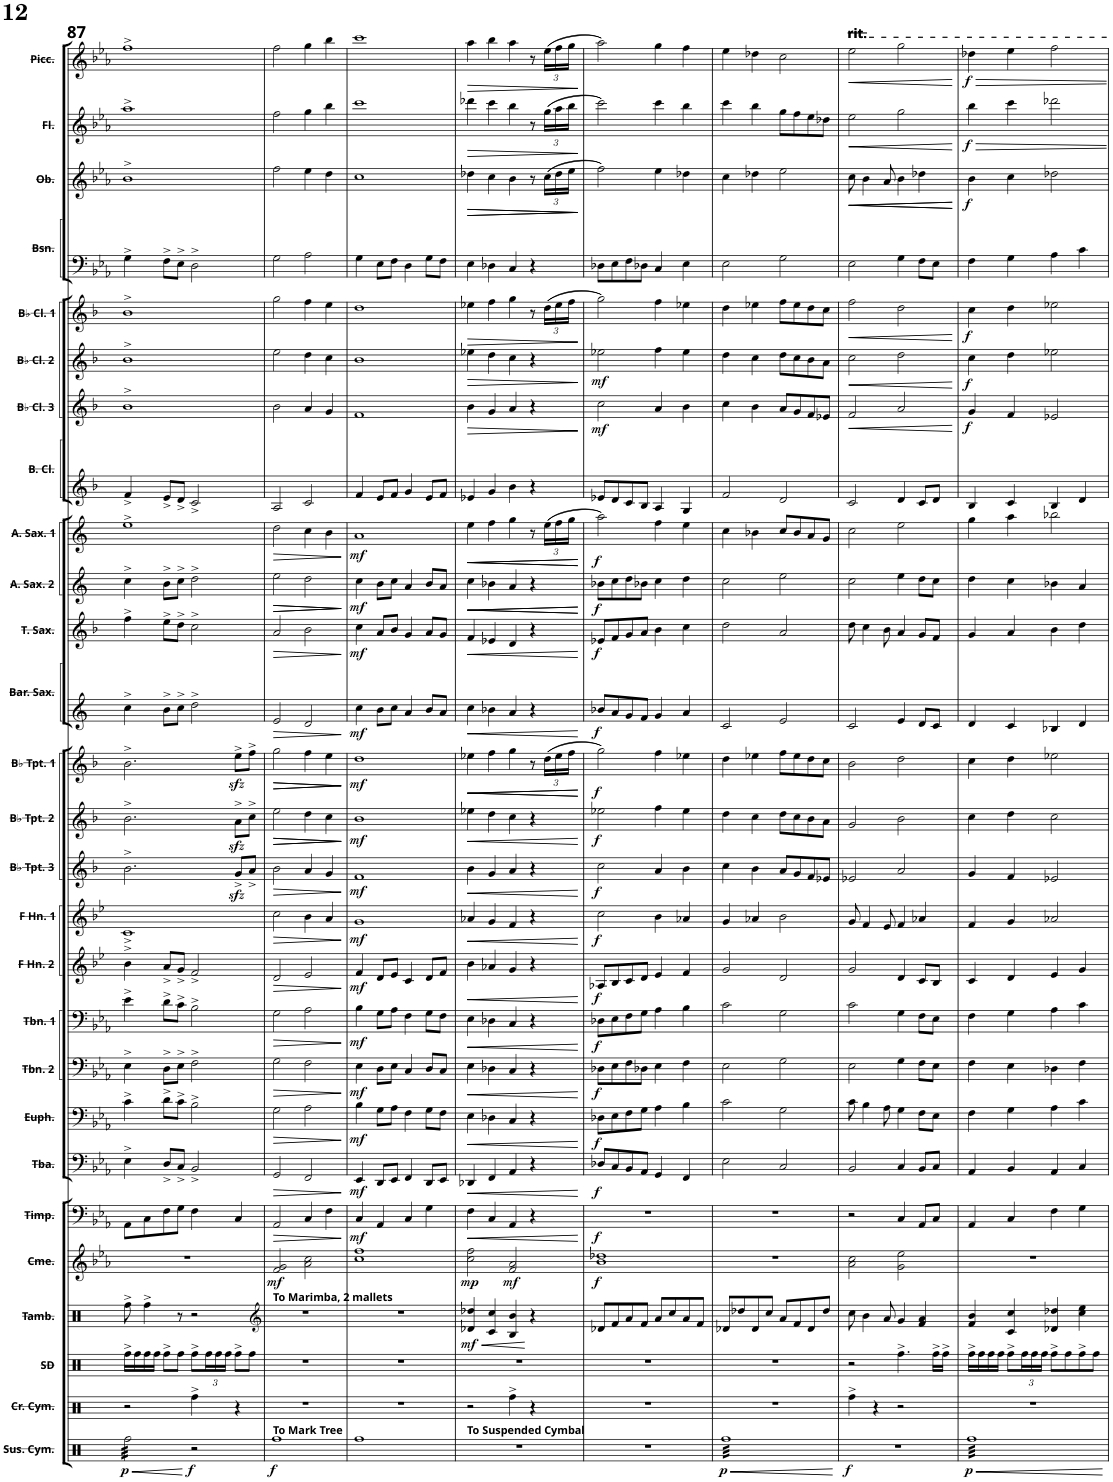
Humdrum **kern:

**kern	**dynam	**kern	**kern	**kern	**dynam	**kern	**dynam	**kern	**dynam	**kern	**dynam	**kern	**dynam	**kern	**dynam	**kern	**dynam	**kern	**dynam	**kern	**dynam	**kern	**dynam	**kern	**dynam	**kern	**dynam	**kern	**kern	**dynam	**kern	**dynam	**kern	**dynam	**kern	**dynam	**kern	**kern	**kern	**dynam	**kern	**dynam	**kern	**dynam	**kern	**kern	**kern	**dynam	**kern	**dynam	**kern	**dynam
*part27	*part27	*part26	*part25	*part24	*part24	*part23	*part23	*part22	*part22	*part21	*part21	*part20	*part20	*part19	*part19	*part18	*part18	*part17	*part17	*part16	*part16	*part15	*part15	*part14	*part14	*part13	*part13	*part12	*part12	*part12	*part11	*part11	*part10	*part10	*part9	*part9	*part8	*part8	*part7	*part7	*part6	*part6	*part5	*part5	*part4	*part4	*part3	*part3	*part2	*part2	*part1	*part1
*staff30	*staff30	*staff29	*staff28	*staff27	*staff27	*staff26	*staff26	*staff25	*staff25	*staff24	*staff24	*staff23	*staff23	*staff22	*staff22	*staff21	*staff21	*staff20	*staff20	*staff19	*staff19	*staff18	*staff18	*staff17	*staff17	*staff16	*staff16	*staff15	*staff14	*staff14/15	*staff13	*staff13	*staff12	*staff12	*staff11	*staff11	*staff10	*staff9	*staff8	*staff8	*staff7	*staff7	*staff6	*staff6	*staff5	*staff4	*staff3	*staff3	*staff2	*staff2	*staff1	*staff1
*I"Percussion 2	*	*I"Percussion 1	*I"Snare Drum	*I"Marimba	*	*I"Glockenspiel	*	*I"Timpani	*	*I"Tuba	*	*I"Euphonium	*	*I"Trombone 2	*	*I"Trombone 1	*	*I"F Horn 2	*	*I"F Horn 1	*	*I"Bb Trumpet 3	*	*I"Bb Trumpet 2	*	*I"Bb Trumpet 1	*	*I"Baritone Saxophone	*	*	*I"Tenor Saxophone	*	*I"Alto Saxophone 2	*	*I"Alto Saxophone 1	*	*I"Bass Clarinet	*	*I"Bb Clarinet 3	*	*I"Bb Clarinet 2	*	*I"Bb Clarinet 1	*	*I"Bassoon	*	*I"Oboe	*	*I"Flute	*	*I"Piccolo	*
*I'Perc. 2	*	*I'Perc. 1	*I'SD	*I'Mrm.	*	*I'Glk.	*	*I'Timp.	*	*I'Tba.	*	*I'Euph.	*	*I'Tbn. 2	*	*I'Tbn. 1	*	*I'F Hn. 2	*	*I'F Hn. 1	*	*I'Bb Tpt. 3	*	*I'Bb Tpt. 2	*	*I'Bb Tpt. 1	*	*I'Bar. Sax.	*	*	*I'T. Sax.	*	*I'A. Sax. 2	*	*I'A. Sax. 1	*	*I'B. Cl.	*	*I'Bb Cl. 3	*	*I'Bb Cl. 2	*	*I'Bb Cl. 1	*	*I'Bsn.	*	*I'Ob.	*	*I'Fl.	*	*I'Picc.	*
!!LO:PB:g=z
*clefX	*	*clefX	*clefX	*clefX	*	*clefG2	*	*clefF4	*	*clefF4	*	*clefF4	*	*clefF4	*	*clefF4	*	*clefG2	*	*clefG2	*	*clefG2	*	*clefG2	*	*clefG2	*	*clefG2	*clefG2	*	*clefG2	*	*clefG2	*	*clefG2	*	*clefG2	*clefG2	*clefG2	*	*clefG2	*	*clefG2	*	*clefF4	*clefF4	*clefG2	*	*clefG2	*	*clefG2	*
*	*	*	*	*	*	*Trd-14c-24	*	*	*	*	*	*	*	*	*	*	*	*Trd4c7	*	*Trd4c7	*	*Trd1c2	*	*Trd1c2	*	*Trd1c2	*	*Trd12c21	*Trd12c21	*	*Trd8c14	*	*Trd5c9	*	*Trd5c9	*	*Trd8c14	*Trd8c14	*Trd1c2	*	*Trd1c2	*	*Trd1c2	*	*	*	*	*	*	*	*Trd-7c-12	*
*k[]	*	*k[]	*k[b-e-a-d-g-]	*k[b-e-a-]	*	*k[b-e-a-]	*	*k[b-e-a-]	*	*k[b-e-a-]	*	*k[b-e-a-]	*	*k[b-e-a-]	*	*k[b-e-a-]	*	*k[b-e-]	*	*k[b-e-]	*	*k[b-]	*	*k[b-]	*	*k[b-]	*	*k[]	*k[]	*	*k[b-]	*	*k[]	*	*k[]	*	*k[b-]	*k[b-]	*k[b-]	*	*k[b-]	*	*k[b-]	*	*k[b-e-a-]	*k[b-e-a-]	*k[b-e-a-]	*	*k[b-e-a-]	*	*k[b-e-a-]	*
*M4/4	*	*M4/4	*M4/4	*M4/4	*	*M4/4	*	*M4/4	*	*M4/4	*	*M4/4	*	*M4/4	*	*M4/4	*	*M4/4	*	*M4/4	*	*M4/4	*	*M4/4	*	*M4/4	*	*M4/4	*M4/4	*	*M4/4	*	*M4/4	*	*M4/4	*	*M4/4	*M4/4	*M4/4	*	*M4/4	*	*M4/4	*	*M4/4	*M4/4	*M4/4	*	*M4/4	*	*M4/4	*
=87	=87	=87	=87	=87	=87	=87	=87	=87	=87	=87	=87	=87	=87	=87	=87	=87	=87	=87	=87	=87	=87	=87	=87	=87	=87	=87	=87	=87	=87	=87	=87	=87	=87	=87	=87	=87	=87	=87	=87	=87	=87	=87	=87	=87	=87	=87	=87	=87	=87	=87	=87	=87
!	!LO:HP:b	!	!	!	!	!	!	!	!	!	!	!	!	!	!	!	!	!	!	!	!	!	!	!	!	!	!	!	!	!	!	!	!	!	!	!	!	!	!	!	!	!	!	!	!	!	!	!	!	!	!	!
!	!LO:DY:n=1:b	!	!	!	!	!	!	!	!	!	!	!	!	!	!	!	!	!	!	!	!	!	!	!	!	!	!	!	!	!	!	!	!	!	!	!	!	!	!	!	!	!	!	!	!	!	!	!	!	!	!	!
*tremolo	*	*	*	*	*	*	*	*	*	*	*	*	*	*	*	*	*	*	*	*	*	*	*	*	*	*	*	*	*	*	*	*	*	*	*	*	*	*	*	*	*	*	*	*	*	*	*	*	*	*	*	*
32Rff\LLL	< p	2r	16Rff^\LL	8gg^\	.	1r	.	8AA-\L	.	4E-^\	.	4c^\	.	4E-^\	.	4e-^\	.	4b-^\	.	1c^	.	2.b-^\	.	2.b-^\	.	2.b-^\	.	4cc^\	1r	.	4ff^\	.	4cc^\	.	1ee^	.	4f^/	1r	1b-^	.	1b-^	.	1b-^	.	4G^\	1r	1b-^	.	1aa-^	.	1ff^	.
32Rff\	.	.	.	.	.	.	.	.	.	.	.	.	.	.	.	.	.	.	.	.	.	.	.	.	.	.	.	.	.	.	.	.	.	.	.	.	.	.	.	.	.	.	.	.	.	.	.	.	.	.	.	.
32Rff\	.	.	16Rff\	.	.	.	.	.	.	.	.	.	.	.	.	.	.	.	.	.	.	.	.	.	.	.	.	.	.	.	.	.	.	.	.	.	.	.	.	.	.	.	.	.	.	.	.	.	.	.	.	.
32Rff\	.	.	.	.	.	.	.	.	.	.	.	.	.	.	.	.	.	.	.	.	.	.	.	.	.	.	.	.	.	.	.	.	.	.	.	.	.	.	.	.	.	.	.	.	.	.	.	.	.	.	.	.
32Rff\	.	.	16Rff\	4gg^\	.	.	.	8C\	.	.	.	.	.	.	.	.	.	.	.	.	.	.	.	.	.	.	.	.	.	.	.	.	.	.	.	.	.	.	.	.	.	.	.	.	.	.	.	.	.	.	.	.
32Rff\	.	.	.	.	.	.	.	.	.	.	.	.	.	.	.	.	.	.	.	.	.	.	.	.	.	.	.	.	.	.	.	.	.	.	.	.	.	.	.	.	.	.	.	.	.	.	.	.	.	.	.	.
32Rff\	.	.	16Rff\JJ	.	.	.	.	.	.	.	.	.	.	.	.	.	.	.	.	.	.	.	.	.	.	.	.	.	.	.	.	.	.	.	.	.	.	.	.	.	.	.	.	.	.	.	.	.	.	.	.	.
32Rff\	.	.	.	.	.	.	.	.	.	.	.	.	.	.	.	.	.	.	.	.	.	.	.	.	.	.	.	.	.	.	.	.	.	.	.	.	.	.	.	.	.	.	.	.	.	.	.	.	.	.	.	.
32Rff\	.	.	8Rff^\L	.	.	.	.	8F\	.	8D^/L	.	8d^\L	.	8D^\L	.	8d^\L	.	8a^/L	.	.	.	.	.	.	.	.	.	8b^\L	.	.	8ee^\L	.	8b^\L	.	.	.	8e^/L	.	.	.	.	.	.	.	8F^\L	.	.	.	.	.	.	.
32Rff\	.	.	.	.	.	.	.	.	.	.	.	.	.	.	.	.	.	.	.	.	.	.	.	.	.	.	.	.	.	.	.	.	.	.	.	.	.	.	.	.	.	.	.	.	.	.	.	.	.	.	.	.
32Rff\	.	.	.	.	.	.	.	.	.	.	.	.	.	.	.	.	.	.	.	.	.	.	.	.	.	.	.	.	.	.	.	.	.	.	.	.	.	.	.	.	.	.	.	.	.	.	.	.	.	.	.	.
32Rff\	.	.	.	.	.	.	.	.	.	.	.	.	.	.	.	.	.	.	.	.	.	.	.	.	.	.	.	.	.	.	.	.	.	.	.	.	.	.	.	.	.	.	.	.	.	.	.	.	.	.	.	.
32Rff\	.	.	8Rff\J	8r	.	.	.	8G\J	.	8C^/J	.	8c^\J	.	8E-^\J	.	8c^\J	.	8g^/J	.	.	.	.	.	.	.	.	.	8cc^\J	.	.	8dd^\J	.	8cc^\J	.	.	.	8d^/J	.	.	.	.	.	.	.	8E-^\J	.	.	.	.	.	.	.
32Rff\	.	.	.	.	.	.	.	.	.	.	.	.	.	.	.	.	.	.	.	.	.	.	.	.	.	.	.	.	.	.	.	.	.	.	.	.	.	.	.	.	.	.	.	.	.	.	.	.	.	.	.	.
32Rff\	.	.	.	.	.	.	.	.	.	.	.	.	.	.	.	.	.	.	.	.	.	.	.	.	.	.	.	.	.	.	.	.	.	.	.	.	.	.	.	.	.	.	.	.	.	.	.	.	.	.	.	.
32Rff\JJJ	.	.	.	.	.	.	.	.	.	.	.	.	.	.	.	.	.	.	.	.	.	.	.	.	.	.	.	.	.	.	.	.	.	.	.	.	.	.	.	.	.	.	.	.	.	.	.	.	.	.	.	.
*Xtremolo	*	*	*	*	*	*	*	*	*	*	*	*	*	*	*	*	*	*	*	*	*	*	*	*	*	*	*	*	*	*	*	*	*	*	*	*	*	*	*	*	*	*	*	*	*	*	*	*	*	*	*	*
!	!LO:DY:n=2:b	!	!	!	!	!	!	!	!	!	!	!	!	!	!	!	!	!	!	!	!	!	!	!	!	!	!	!	!	!	!	!	!	!	!	!	!	!	!	!	!	!	!	!	!	!	!	!	!	!	!	!
2r	[ f	4Rff^\	8Rff^\L	2r	.	.	.	4F\	.	2BB-^/	.	2B-^\	.	2F^\	.	2B-^\	.	2f^/	.	.	.	.	.	.	.	.	.	2dd^\	.	.	2cc^\	.	2dd^\	.	.	.	2c^/	.	.	.	.	.	.	.	2D^\	.	.	.	.	.	.	.
*	*	*	*Xbrackettup	*	*	*	*	*	*	*	*	*	*	*	*	*	*	*	*	*	*	*	*	*	*	*	*	*	*	*	*	*	*	*	*	*	*	*	*	*	*	*	*	*	*	*	*	*	*	*	*	*
.	.	.	24Rff\L	.	.	.	.	.	.	.	.	.	.	.	.	.	.	.	.	.	.	.	.	.	.	.	.	.	.	.	.	.	.	.	.	.	.	.	.	.	.	.	.	.	.	.	.	.	.	.	.	.
.	.	.	24Rff\	.	.	.	.	.	.	.	.	.	.	.	.	.	.	.	.	.	.	.	.	.	.	.	.	.	.	.	.	.	.	.	.	.	.	.	.	.	.	.	.	.	.	.	.	.	.	.	.	.
.	.	.	24Rff\JJ	.	.	.	.	.	.	.	.	.	.	.	.	.	.	.	.	.	.	.	.	.	.	.	.	.	.	.	.	.	.	.	.	.	.	.	.	.	.	.	.	.	.	.	.	.	.	.	.	.
.	.	4r	8Rff^\L	.	.	.	.	4C/	.	.	.	.	.	.	.	.	.	.	.	.	.	8gzz<^/L	.	8azz<^\L	.	8eezz<^\L	.	.	.	.	.	.	.	.	.	.	.	.	.	.	.	.	.	.	.	.	.	.	.	.	.	.
.	.	.	8Rff\J	.	.	.	.	.	.	.	.	.	.	.	.	.	.	.	.	.	.	8a^/J	.	8cc^\J	.	8ff^\J	.	.	.	.	.	.	.	.	.	.	.	.	.	.	.	.	.	.	.	.	.	.	.	.	.	.
=88	=88	=88	=88	=88	=88	=88	=88	=88	=88	=88	=88	=88	=88	=88	=88	=88	=88	=88	=88	=88	=88	=88	=88	=88	=88	=88	=88	=88	=88	=88	=88	=88	=88	=88	=88	=88	=88	=88	=88	=88	=88	=88	=88	=88	=88	=88	=88	=88	=88	=88	=88	=88
*	*	*	*	*clefG2	*	*	*	*	*	*	*	*	*	*	*	*	*	*	*	*	*	*	*	*	*	*	*	*	*	*	*	*	*	*	*	*	*	*	*	*	*	*	*	*	*	*	*	*	*	*	*	*
!	!	!	!	!LO:TX:a:B:t=To Marimba, 2 mallets	!	!	!	!	!	!	!	!	!	!	!	!	!	!	!	!	!	!	!	!	!	!	!	!	!	!	!	!	!	!	!	!	!	!	!	!	!	!	!	!	!	!	!	!	!	!	!	!
!LO:TX:a:B:t=To Mark Tree	!	!	!	!	!	!	!	!	!	!	!	!	!	!	!	!	!	!	!	!	!	!	!	!	!	!	!	!	!	!	!	!	!	!	!	!	!	!	!	!	!	!	!	!	!	!	!	!	!	!	!	!
!	!LO:DY:b	!	!	!	!	!	!LO:DY:b	!	!LO:HP:b	!	!LO:HP:b	!	!LO:HP:b	!	!LO:HP:b	!	!LO:HP:b	!	!LO:HP:b	!	!LO:HP:b	!	!LO:HP:b	!	!LO:HP:b	!	!LO:HP:b	!	!	!	!	!LO:HP:b	!	!LO:HP:b	!	!LO:HP:b	!	!	!	!	!	!	!	!	!	!	!	!	!	!	!	!
1Rff	f	1r	1r	1r	.	2f/ 2g/	mf	2AA-/	>	2GG/	>	2G\	>	2G\	>	2G\	>	2d/	>	2cc\	>	2b-\	>	2ee\	>	2gg\	>	2e/	1r	.	2a/	>	2ee\	>	2dd\	>	2A/	1r	2b-\	.	2ee\	.	2gg\	.	2G\	1r	2ff\	.	2ff\	.	2ff\	.
!	!	!	!	!	!	!	!	!	!	!	!	!	!	!	!	!	!	!	!	!	!	!	!	!	!LO:HP:b	!	!LO:HP:b	!	!	!	!	!	!	!LO:HP:b	!	!	!	!	!	!	!	!	!	!	!	!	!	!	!	!	!	!
.	.	.	.	.	.	2a-\ 2cc\	.	4C/	.	2FF/	.	2A-\	.	2F\	.	2A-\	.	2e-/	.	4b-\	.	4a/	.	4dd\	>	4ff\	>	2d/	.	.	2b-\	.	2dd\	>	4cc\	.	2c/	.	4a/	.	4dd\	.	4ff\	.	2A-\	.	4ee-\	.	4gg\	.	4gg\	.
.	.	.	.	.	.	.	.	4F\	.	.	.	.	.	.	.	.	.	.	.	4a/	.	4g/	.	4cc\	.	4ee\	.	.	.	.	.	.	.	.	4b\	.	.	.	4g/	.	4cc\	.	4ee\	.	.	.	4dd\	.	4bb-\	.	4bb-\	.
.	.	.	.	.	.	.	.	.	]	.	]	.	]	.	]	.	]	.	]	.	]	.	]	.	] ]	.	] ]	.	.	.	.	]	.	] ]	.	]	.	.	.	.	.	.	.	.	.	.	.	.	.	.	.	.
=89	=89	=89	=89	=89	=89	=89	=89	=89	=89	=89	=89	=89	=89	=89	=89	=89	=89	=89	=89	=89	=89	=89	=89	=89	=89	=89	=89	=89	=89	=89	=89	=89	=89	=89	=89	=89	=89	=89	=89	=89	=89	=89	=89	=89	=89	=89	=89	=89	=89	=89	=89	=89
!	!	!	!	!	!	!	!	!	!LO:DY:b	!	!LO:DY:b	!	!LO:DY:b	!	!LO:DY:b	!	!LO:DY:b	!	!LO:DY:b	!	!LO:DY:b	!	!LO:DY:b	!	!LO:DY:b	!	!LO:DY:b	!	!	!LO:DY:b=2	!	!LO:DY:b	!	!LO:DY:b	!	!LO:DY:b	!	!	!	!	!	!	!	!	!	!	!	!	!	!	!	!
1Rff	.	1r	1r	1r	.	1cc 1ff	.	4C/	mf	4EE-/	mf	4B-\	mf	4E-\	mf	4B-\	mf	4f/	mf	1g	mf	1f	mf	1b-	mf	1dd	mf	4cc\	1r	mf	4cc\	mf	4cc\	mf	1a	mf	4f/	1r	1f	.	1b-	.	1dd	.	4G\	1r	1cc	.	1ccc	.	1ccc	.
.	.	.	.	.	.	.	.	4AA-/	.	8DD/L	.	8G\L	.	8D\L	.	8G\L	.	8d/L	.	.	.	.	.	.	.	.	.	8b\L	.	.	8a/L	.	8b\L	.	.	.	8e/L	.	.	.	.	.	.	.	8E-\L	.	.	.	.	.	.	.
.	.	.	.	.	.	.	.	.	.	8EE-/J	.	8A-\J	.	8E-\J	.	8A-\J	.	8e-/J	.	.	.	.	.	.	.	.	.	8cc\J	.	.	8b-/J	.	8cc\J	.	.	.	8f/J	.	.	.	.	.	.	.	8F\J	.	.	.	.	.	.	.
.	.	.	.	.	.	.	.	4C/	.	4FF/	.	4F\	.	4C/	.	4F\	.	4c/	.	.	.	.	.	.	.	.	.	4a/	.	.	4g/	.	4a/	.	.	.	4g/	.	.	.	.	.	.	.	4D\	.	.	.	.	.	.	.
.	.	.	.	.	.	.	.	4G\	.	8DD/L	.	8G\L	.	8D/L	.	8G\L	.	8d/L	.	.	.	.	.	.	.	.	.	8b/L	.	.	8a/L	.	8b/L	.	.	.	8e/L	.	.	.	.	.	.	.	8G\L	.	.	.	.	.	.	.
.	.	.	.	.	.	.	.	.	.	8EE-/J	.	8F\J	.	8C/J	.	8F\J	.	8f/J	.	.	.	.	.	.	.	.	.	8a/J	.	.	8g/J	.	8a/J	.	.	.	8f/J	.	.	.	.	.	.	.	8F\J	.	.	.	.	.	.	.
=90	=90	=90	=90	=90	=90	=90	=90	=90	=90	=90	=90	=90	=90	=90	=90	=90	=90	=90	=90	=90	=90	=90	=90	=90	=90	=90	=90	=90	=90	=90	=90	=90	=90	=90	=90	=90	=90	=90	=90	=90	=90	=90	=90	=90	=90	=90	=90	=90	=90	=90	=90	=90
!LO:TX:a:B:t=To Suspended Cymbal	!	!	!	!	!	!	!	!	!	!	!	!	!	!	!	!	!	!	!	!	!	!	!	!	!	!	!	!	!	!	!	!	!	!	!	!	!	!	!	!	!	!	!	!	!	!	!	!	!	!	!	!
!	!	!	!	!	!LO:HP:b	!	!	!	!LO:HP:b	!	!LO:HP:b	!	!LO:HP:b	!	!LO:HP:b	!	!LO:HP:b	!	!LO:HP:b	!	!LO:HP:b	!	!LO:HP:b	!	!LO:HP:b	!	!LO:HP:b	!	!	!	!	!LO:HP:b	!	!LO:HP:b	!	!LO:HP:b	!	!	!	!LO:HP:b	!	!LO:HP:b	!	!LO:HP:b	!	!	!	!LO:HP:b	!	!LO:HP:b	!	!LO:HP:b
!	!	!	!	!	!LO:DY:n=1:b	!	!LO:DY:b	!	!	!	!	!	!	!	!	!	!	!	!	!	!	!	!	!	!	!	!	!	!	!	!	!	!	!	!	!	!	!	!	!	!	!	!	!	!	!	!	!	!	!	!	!
1r	.	2r	1r	4d-X/ 4dd-X/	< mf	2cc\ 2ff\	mp	4F\	<	4DD-X/	<	4E-\	<	4E-\	<	4E-\	<	4b-\	<	4a-X/	<	4b-\	<	4ee-X\	<	4ee-X\	<	4cc\	1r	.	4f/	<	4cc\	<	4ee\	<	4e-X/	1r	4b-\	>	4ee-X\	>	4ee-X\	>	4E-\	1r	4dd-X\	>	4ddd-X\	>	4aa-\	>
!	!	!	!	!	!	!	!	!	!	!	!	!	!	!	!	!	!	!	!	!	!	!	!	!	!	!	!LO:HP:b	!	!	!	!	!	!	!LO:HP:b	!	!LO:HP:b	!	!	!	!	!	!	!	!	!	!	!	!LO:HP:b	!	!	!	!
.	.	.	.	4c/ 4cc/	.	.	.	4C/	.	4FF/	.	4D-X\	.	4D-X\	.	4D-X\	.	4a-X/	.	4g/	.	4g/	.	4dd\	.	4ff\	<	4b-X\	.	.	4e-X/	.	4b-X\	<	4ff\	<	4g/	.	4g/	.	4dd\	.	4ff\	.	4D-X\	.	4cc\	>	4ccc\	.	4bb-\	.
!	!	!	!	!	!	!	!LO:DY:b	!	!	!	!	!	!	!	!	!	!	!	!	!	!	!	!	!	!	!	!	!	!	!	!	!	!	!	!	!	!	!	!	!	!	!	!	!	!	!	!	!	!	!	!	!
.	.	4Rff^\	.	4B-/ 4b-/	.	2f/ 2a-/	mf	4AA-/	.	4AA-/	.	4C/	.	4C/	.	4C/	.	4g/	.	4f/	.	4a/	.	4cc\	.	4gg\	.	4a/	.	.	4d/	.	4a/	.	4gg\	.	4b-\	.	4a/	.	4cc\	.	4gg\	.	4C/	.	4b-\	.	4bb-\	.	4aa-\	.
.	.	4r	.	4r	[	.	.	4r	.	4r	.	4r	.	4r	.	4r	.	4r	.	4r	.	4r	.	4r	.	8r	.	4r	.	.	4r	.	4r	.	8r	.	4r	.	4r	.	4r	.	8r	.	4r	.	8r	.	8r	.	8r	.
*	*	*	*	*	*	*	*	*	*	*	*	*	*	*	*	*	*	*	*	*	*	*	*	*	*	*Xbrackettup	*	*	*	*	*	*	*	*	*Xbrackettup	*	*	*	*	*	*	*	*Xbrackettup	*	*	*	*Xbrackettup	*	*Xbrackettup	*	*Xbrackettup	*
.	.	.	.	.	.	.	.	.	.	.	.	.	.	.	.	.	.	.	.	.	.	.	.	.	.	(24dd\LL	.	.	.	.	.	.	.	.	(24ee\LL	.	.	.	.	.	.	.	(24dd\LL	.	.	.	(24cc\LL	.	(24gg\LL	.	(24ee-\LL	.
.	.	.	.	.	.	.	.	.	.	.	.	.	.	.	.	.	.	.	.	.	.	.	.	.	.	24ee-\	.	.	.	.	.	.	.	.	24ff\	.	.	.	.	.	.	.	24ee-\	.	.	.	24dd-\	.	24aa-\	.	24ff\	.
.	.	.	.	.	.	.	.	.	.	.	.	.	.	.	.	.	.	.	.	.	.	.	.	.	.	24ff\JJ	.	.	.	.	.	.	.	.	24gg\JJ	.	.	.	.	.	.	.	24ff\JJ	.	.	.	24ee-\JJ	.	24bb-\JJ	.	24gg\JJ	.
.	.	.	.	.	.	.	.	.	[	.	[	.	[	.	[	.	[	.	[	.	[	.	[	.	[	.	[ [	.	.	.	.	[	.	[ [	.	[ [	.	.	.	]	.	]	.	]	.	.	.	] ]	.	]	.	]
=91	=91	=91	=91	=91	=91	=91	=91	=91	=91	=91	=91	=91	=91	=91	=91	=91	=91	=91	=91	=91	=91	=91	=91	=91	=91	=91	=91	=91	=91	=91	=91	=91	=91	=91	=91	=91	=91	=91	=91	=91	=91	=91	=91	=91	=91	=91	=91	=91	=91	=91	=91	=91
!	!	!	!	!	!	!	!LO:DY:b	!	!LO:DY:b	!	!LO:DY:b	!	!LO:DY:b	!	!LO:DY:b	!	!LO:DY:b	!	!LO:DY:b	!	!LO:DY:b	!	!LO:DY:b	!	!LO:DY:b	!	!LO:DY:b	!	!	!LO:DY:b=2	!	!LO:DY:b	!	!LO:DY:b	!	!LO:DY:b	!	!	!	!LO:DY:b	!	!LO:DY:b	!	!	!	!	!	!	!	!	!	!
1r	.	1r	1r	8d-X/L	.	1b- 1dd-X	f	1r	f	8D-X/L	f	8D-X\L	f	8D-X\L	f	8D-X\L	f	8A-X/L	f	2cc\	f	2cc\	f	2ee-X\	f	2gg\)	f	8b-X/L	1r	f	8e-X/L	f	8b-X\L	f	2aa\)	f	8e-X/L	1r	2cc\	mf	2ee-X\	mf	2gg\)	.	8D-X\L	1r	2ff\)	.	2ccc\)	.	2aa-\)	.
.	.	.	.	8f/	.	.	.	.	.	8C/	.	8E-\	.	8E-\	.	8E-\	.	8B-/	.	.	.	.	.	.	.	.	.	8a/	.	.	8f/	.	8cc\	.	.	.	8d/	.	.	.	.	.	.	.	8E-\	.	.	.	.	.	.	.
.	.	.	.	8a-/	.	.	.	.	.	8BB-/	.	8F\	.	8F\	.	8F\	.	8c/	.	.	.	.	.	.	.	.	.	8g/	.	.	8g/	.	8dd\	.	.	.	8c/	.	.	.	.	.	.	.	8F\	.	.	.	.	.	.	.
.	.	.	.	8f/J	.	.	.	.	.	8AA-/J	.	8G\J	.	8D-X\J	.	8G\J	.	8d/J	.	.	.	.	.	.	.	.	.	8f/J	.	.	8a/J	.	8b-X\J	.	.	.	8B-/J	.	.	.	.	.	.	.	8D-X\J	.	.	.	.	.	.	.
.	.	.	.	8a-/L	.	.	.	.	.	4GG/	.	4A-\	.	4E-\	.	4A-\	.	4e-/	.	4b-\	.	4a/	.	4ff\	.	4ff\	.	4g/	.	.	4b-\	.	4cc\	.	4ff\	.	4A/	.	4a/	.	4ff\	.	4ff\	.	4C/	.	4ee-\	.	4ccc\	.	4gg\	.
.	.	.	.	8cc/	.	.	.	.	.	.	.	.	.	.	.	.	.	.	.	.	.	.	.	.	.	.	.	.	.	.	.	.	.	.	.	.	.	.	.	.	.	.	.	.	.	.	.	.	.	.	.	.
.	.	.	.	8a-/	.	.	.	.	.	4FF/	.	4B-\	.	4F\	.	4B-\	.	4f/	.	4a-X/	.	4b-\	.	4ee-\	.	4ee-X\	.	4a/	.	.	4cc\	.	4dd\	.	4ee\	.	4G/	.	4b-\	.	4ee-\	.	4ee-X\	.	4E-\	.	4dd-X\	.	4bb-\	.	4ff\	.
.	.	.	.	8f/J	.	.	.	.	.	.	.	.	.	.	.	.	.	.	.	.	.	.	.	.	.	.	.	.	.	.	.	.	.	.	.	.	.	.	.	.	.	.	.	.	.	.	.	.	.	.	.	.
=92	=92	=92	=92	=92	=92	=92	=92	=92	=92	=92	=92	=92	=92	=92	=92	=92	=92	=92	=92	=92	=92	=92	=92	=92	=92	=92	=92	=92	=92	=92	=92	=92	=92	=92	=92	=92	=92	=92	=92	=92	=92	=92	=92	=92	=92	=92	=92	=92	=92	=92	=92	=92
!	!LO:HP:b	!	!	!	!	!	!	!	!	!	!	!	!	!	!	!	!	!	!	!	!	!	!	!	!	!	!	!	!	!	!	!	!	!	!	!	!	!	!	!	!	!	!	!	!	!	!	!	!	!	!	!
!	!LO:DY:n=1:b	!	!	!	!	!	!	!	!	!	!	!	!	!	!	!	!	!	!	!	!	!	!	!	!	!	!	!	!	!	!	!	!	!	!	!	!	!	!	!	!	!	!	!	!	!	!	!	!	!	!	!
*tremolo	*	*	*	*	*	*	*	*	*	*	*	*	*	*	*	*	*	*	*	*	*	*	*	*	*	*	*	*	*	*	*	*	*	*	*	*	*	*	*	*	*	*	*	*	*	*	*	*	*	*	*	*
32RffLLL	< p	1r	1r	8d-X/L	.	1r	.	1r	.	2E-\	.	2c\	.	2E-\	.	2c\	.	2g/	.	4g/	.	4cc\	.	4dd\	.	4dd\	.	2c/	1r	.	2dd\	.	2cc\	.	4cc\	.	2f/	1r	4cc\	.	4dd\	.	4dd\	.	2E-\	1r	4cc\	.	4ccc\	.	4ee-\	.
32Rff	.	.	.	.	.	.	.	.	.	.	.	.	.	.	.	.	.	.	.	.	.	.	.	.	.	.	.	.	.	.	.	.	.	.	.	.	.	.	.	.	.	.	.	.	.	.	.	.	.	.	.	.
32Rff	.	.	.	.	.	.	.	.	.	.	.	.	.	.	.	.	.	.	.	.	.	.	.	.	.	.	.	.	.	.	.	.	.	.	.	.	.	.	.	.	.	.	.	.	.	.	.	.	.	.	.	.
32Rff	.	.	.	.	.	.	.	.	.	.	.	.	.	.	.	.	.	.	.	.	.	.	.	.	.	.	.	.	.	.	.	.	.	.	.	.	.	.	.	.	.	.	.	.	.	.	.	.	.	.	.	.
32Rff	.	.	.	8dd-X/	.	.	.	.	.	.	.	.	.	.	.	.	.	.	.	.	.	.	.	.	.	.	.	.	.	.	.	.	.	.	.	.	.	.	.	.	.	.	.	.	.	.	.	.	.	.	.	.
32Rff	.	.	.	.	.	.	.	.	.	.	.	.	.	.	.	.	.	.	.	.	.	.	.	.	.	.	.	.	.	.	.	.	.	.	.	.	.	.	.	.	.	.	.	.	.	.	.	.	.	.	.	.
32Rff	.	.	.	.	.	.	.	.	.	.	.	.	.	.	.	.	.	.	.	.	.	.	.	.	.	.	.	.	.	.	.	.	.	.	.	.	.	.	.	.	.	.	.	.	.	.	.	.	.	.	.	.
32Rff	.	.	.	.	.	.	.	.	.	.	.	.	.	.	.	.	.	.	.	.	.	.	.	.	.	.	.	.	.	.	.	.	.	.	.	.	.	.	.	.	.	.	.	.	.	.	.	.	.	.	.	.
32Rff	.	.	.	8d-/	.	.	.	.	.	.	.	.	.	.	.	.	.	.	.	4a-X/	.	4b-\	.	4cc\	.	4ee-X\	.	.	.	.	.	.	.	.	4b-X\	.	.	.	4b-\	.	4cc\	.	4ee-X\	.	.	.	4dd-X\	.	4bb-\	.	4dd-X\	.
32Rff	.	.	.	.	.	.	.	.	.	.	.	.	.	.	.	.	.	.	.	.	.	.	.	.	.	.	.	.	.	.	.	.	.	.	.	.	.	.	.	.	.	.	.	.	.	.	.	.	.	.	.	.
32Rff	.	.	.	.	.	.	.	.	.	.	.	.	.	.	.	.	.	.	.	.	.	.	.	.	.	.	.	.	.	.	.	.	.	.	.	.	.	.	.	.	.	.	.	.	.	.	.	.	.	.	.	.
32Rff	.	.	.	.	.	.	.	.	.	.	.	.	.	.	.	.	.	.	.	.	.	.	.	.	.	.	.	.	.	.	.	.	.	.	.	.	.	.	.	.	.	.	.	.	.	.	.	.	.	.	.	.
32Rff	.	.	.	8cc/J	.	.	.	.	.	.	.	.	.	.	.	.	.	.	.	.	.	.	.	.	.	.	.	.	.	.	.	.	.	.	.	.	.	.	.	.	.	.	.	.	.	.	.	.	.	.	.	.
32Rff	.	.	.	.	.	.	.	.	.	.	.	.	.	.	.	.	.	.	.	.	.	.	.	.	.	.	.	.	.	.	.	.	.	.	.	.	.	.	.	.	.	.	.	.	.	.	.	.	.	.	.	.
32Rff	.	.	.	.	.	.	.	.	.	.	.	.	.	.	.	.	.	.	.	.	.	.	.	.	.	.	.	.	.	.	.	.	.	.	.	.	.	.	.	.	.	.	.	.	.	.	.	.	.	.	.	.
32Rff	.	.	.	.	.	.	.	.	.	.	.	.	.	.	.	.	.	.	.	.	.	.	.	.	.	.	.	.	.	.	.	.	.	.	.	.	.	.	.	.	.	.	.	.	.	.	.	.	.	.	.	.
32Rff	.	.	.	8a-/L	.	.	.	.	.	2C/	.	2G\	.	2G\	.	2G\	.	2d/	.	2b-\	.	8a/L	.	8dd\L	.	8ff\L	.	2e/	.	.	2a/	.	2ee\	.	8cc/L	.	2d/	.	8a/L	.	8dd\L	.	8ff\L	.	2G\	.	2ee-\	.	8gg\L	.	2cc\	.
32Rff	.	.	.	.	.	.	.	.	.	.	.	.	.	.	.	.	.	.	.	.	.	.	.	.	.	.	.	.	.	.	.	.	.	.	.	.	.	.	.	.	.	.	.	.	.	.	.	.	.	.	.	.
32Rff	.	.	.	.	.	.	.	.	.	.	.	.	.	.	.	.	.	.	.	.	.	.	.	.	.	.	.	.	.	.	.	.	.	.	.	.	.	.	.	.	.	.	.	.	.	.	.	.	.	.	.	.
32Rff	.	.	.	.	.	.	.	.	.	.	.	.	.	.	.	.	.	.	.	.	.	.	.	.	.	.	.	.	.	.	.	.	.	.	.	.	.	.	.	.	.	.	.	.	.	.	.	.	.	.	.	.
32Rff	.	.	.	8f/	.	.	.	.	.	.	.	.	.	.	.	.	.	.	.	.	.	8g/	.	8cc\	.	8ee-\	.	.	.	.	.	.	.	.	8b-/	.	.	.	8g/	.	8cc\	.	8ee-\	.	.	.	.	.	8ff\	.	.	.
32Rff	.	.	.	.	.	.	.	.	.	.	.	.	.	.	.	.	.	.	.	.	.	.	.	.	.	.	.	.	.	.	.	.	.	.	.	.	.	.	.	.	.	.	.	.	.	.	.	.	.	.	.	.
32Rff	.	.	.	.	.	.	.	.	.	.	.	.	.	.	.	.	.	.	.	.	.	.	.	.	.	.	.	.	.	.	.	.	.	.	.	.	.	.	.	.	.	.	.	.	.	.	.	.	.	.	.	.
32Rff	.	.	.	.	.	.	.	.	.	.	.	.	.	.	.	.	.	.	.	.	.	.	.	.	.	.	.	.	.	.	.	.	.	.	.	.	.	.	.	.	.	.	.	.	.	.	.	.	.	.	.	.
32Rff	.	.	.	8d-/	.	.	.	.	.	.	.	.	.	.	.	.	.	.	.	.	.	8f/	.	8b-\	.	8dd\	.	.	.	.	.	.	.	.	8a/	.	.	.	8f/	.	8b-\	.	8dd\	.	.	.	.	.	8ee-\	.	.	.
32Rff	.	.	.	.	.	.	.	.	.	.	.	.	.	.	.	.	.	.	.	.	.	.	.	.	.	.	.	.	.	.	.	.	.	.	.	.	.	.	.	.	.	.	.	.	.	.	.	.	.	.	.	.
32Rff	.	.	.	.	.	.	.	.	.	.	.	.	.	.	.	.	.	.	.	.	.	.	.	.	.	.	.	.	.	.	.	.	.	.	.	.	.	.	.	.	.	.	.	.	.	.	.	.	.	.	.	.
32Rff	.	.	.	.	.	.	.	.	.	.	.	.	.	.	.	.	.	.	.	.	.	.	.	.	.	.	.	.	.	.	.	.	.	.	.	.	.	.	.	.	.	.	.	.	.	.	.	.	.	.	.	.
32Rff	.	.	.	8dd-/J	.	.	.	.	.	.	.	.	.	.	.	.	.	.	.	.	.	8e-X/J	.	8a\J	.	8cc\J	.	.	.	.	.	.	.	.	8g/J	.	.	.	8e-X/J	.	8a\J	.	8cc\J	.	.	.	.	.	8dd-X\J	.	.	.
32Rff	.	.	.	.	.	.	.	.	.	.	.	.	.	.	.	.	.	.	.	.	.	.	.	.	.	.	.	.	.	.	.	.	.	.	.	.	.	.	.	.	.	.	.	.	.	.	.	.	.	.	.	.
32Rff	.	.	.	.	.	.	.	.	.	.	.	.	.	.	.	.	.	.	.	.	.	.	.	.	.	.	.	.	.	.	.	.	.	.	.	.	.	.	.	.	.	.	.	.	.	.	.	.	.	.	.	.
32RffJJJ	.	.	.	.	.	.	.	.	.	.	.	.	.	.	.	.	.	.	.	.	.	.	.	.	.	.	.	.	.	.	.	.	.	.	.	.	.	.	.	.	.	.	.	.	.	.	.	.	.	.	.	.
.	[	.	.	.	.	.	.	.	.	.	.	.	.	.	.	.	.	.	.	.	.	.	.	.	.	.	.	.	.	.	.	.	.	.	.	.	.	.	.	.	.	.	.	.	.	.	.	.	.	.	.	.
=93	=93	=93	=93	=93	=93	=93	=93	=93	=93	=93	=93	=93	=93	=93	=93	=93	=93	=93	=93	=93	=93	=93	=93	=93	=93	=93	=93	=93	=93	=93	=93	=93	=93	=93	=93	=93	=93	=93	=93	=93	=93	=93	=93	=93	=93	=93	=93	=93	=93	=93	=93	=93
!	!	!	!	!	!	!	!	!	!	!	!	!	!	!	!	!	!	!	!	!	!	!	!	!	!	!	!	!	!	!	!	!	!	!	!	!	!	!	!	!	!	!	!	!	!	!	!	!	!	!	!LO:TX:a:t=rit.	!
!	!	!	!	!	!	!	!	!	!	!	!	!	!	!	!	!	!	!	!	!	!	!	!	!	!	!	!	!	!	!	!	!	!	!	!	!	!	!	!	!	!	!	!	!	!	!	!	!	!	!	!LO:TX:a:t=rit.	!
!	!LO:DY:b	!	!	!	!	!	!	!	!	!	!	!	!	!	!	!	!	!	!	!	!	!	!	!	!	!	!	!	!	!	!	!	!	!	!	!	!	!	!	!LO:HP:b	!	!LO:HP:b	!	!LO:HP:b	!	!	!	!LO:HP:b	!	!LO:HP:b	!	!LO:HP:b
1r	f	4Rff^\	2r	8cc\	.	2a-\ 2cc\	.	2r	.	2BB-/	.	8c\	.	2E-\	.	2c\	.	2g/	.	8g/	.	2e-X/	.	2g/	.	2b-\	.	2c/	1r	.	8dd\	.	2cc\	.	2cc\	.	2c/	1r	2f/	<	2cc\	<	2ff\	<	2E-\	1r	8cc\	<	2ee-\	<	2ee-\	<
!	!	!	!	!	!	!	!	!	!	!	!	!	!	!	!	!	!	!	!	!	!	!	!	!	!	!	!	!	!	!	!	!	!	!	!	!	!	!	!	!	!	!	!	!	!	!	!	!LO:HP:b	!	!	!	!
.	.	.	.	4b-\	.	.	.	.	.	.	.	4B-\	.	.	.	.	.	.	.	4f/	.	.	.	.	.	.	.	.	.	.	4cc\	.	.	.	.	.	.	.	.	.	.	.	.	.	.	.	4b-\	<	.	.	.	.
.	.	4r	.	.	.	.	.	.	.	.	.	.	.	.	.	.	.	.	.	.	.	.	.	.	.	.	.	.	.	.	.	.	.	.	.	.	.	.	.	.	.	.	.	.	.	.	.	.	.	.	.	.
.	.	.	.	8a-/	.	.	.	.	.	.	.	8A-\	.	.	.	.	.	.	.	8e-/	.	.	.	.	.	.	.	.	.	.	8b-\	.	.	.	.	.	.	.	.	.	.	.	.	.	.	.	8a-/	.	.	.	.	.
.	.	2r	4.Rff^\	4g/	.	2g\ 2ee-\	.	4C/	.	4C/	.	4G\	.	4G\	.	4G\	.	4d/	.	4f/	.	2a/	.	2b-\	.	2dd\	.	4e/	.	.	4a/	.	4ee\	.	2ee\	.	4d/	.	2a/	.	2dd\	.	2dd\	.	4G\	.	4b-\	.	2gg\	.	2gg\	.
.	.	.	.	4f/ 4a-/	.	.	.	8AA-/L	.	8BB-/L	.	8F\L	.	8F\L	.	8F\L	.	8c/L	.	4a-X/	.	.	.	.	.	.	.	8d/L	.	.	8g/L	.	8dd\L	.	.	.	8c/L	.	.	.	.	.	.	.	8F\L	.	4dd-X\	.	.	.	.	.
.	.	.	16Rff^\LL	.	.	.	.	8C/J	.	8C/J	.	8E-\J	.	8E-\J	.	8E-\J	.	8B-/J	.	.	.	.	.	.	.	.	.	8c/J	.	.	8f/J	.	8cc\J	.	.	.	8d/J	.	.	.	.	.	.	.	8E-\J	.	.	.	.	.	.	.
.	.	.	16Rff^\JJ	.	.	.	.	.	.	.	.	.	.	.	.	.	.	.	.	.	.	.	.	.	.	.	.	.	.	.	.	.	.	.	.	.	.	.	.	.	.	.	.	.	.	.	.	.	.	.	.	.
.	.	.	.	.	.	.	.	.	.	.	.	.	.	.	.	.	.	.	.	.	.	.	.	.	.	.	.	.	.	.	.	.	.	.	.	.	.	.	.	[	.	[	.	[	.	.	.	[ [	.	[	.	[
=94	=94	=94	=94	=94	=94	=94	=94	=94	=94	=94	=94	=94	=94	=94	=94	=94	=94	=94	=94	=94	=94	=94	=94	=94	=94	=94	=94	=94	=94	=94	=94	=94	=94	=94	=94	=94	=94	=94	=94	=94	=94	=94	=94	=94	=94	=94	=94	=94	=94	=94	=94	=94
!	!LO:HP:b	!	!	!	!	!	!	!	!	!	!	!	!	!	!	!	!	!	!	!	!	!	!	!	!	!	!	!	!	!	!	!	!	!	!	!	!	!	!	!	!	!	!	!	!	!	!	!	!	!	!	!
!	!LO:DY:n=1:b	!	!	!	!	!	!	!	!	!	!	!	!	!	!	!	!	!	!	!	!	!	!	!	!	!	!	!	!	!	!	!	!	!	!	!	!	!	!	!LO:DY:b	!	!LO:DY:b	!	!LO:DY:b	!	!	!	!LO:DY:b	!	!LO:DY:b	!	!LO:DY:b
32RffLLL	< p	1r	16Rff^\LL	4f/ 4b-/	.	1r	.	4AA-/	.	4AA-/	.	4F\	.	4F\	.	4F\	.	4c/	.	4f/	.	4g/	.	4cc\	.	4cc\	.	4d/	1r	.	4g/	.	4dd\	.	4gg\	.	4B-/	1r	4g/	f	4cc\	f	4cc\	f	4F\	1r	4b-\	f	4bb-\	f	4dd-X\	f
32Rff	.	.	.	.	.	.	.	.	.	.	.	.	.	.	.	.	.	.	.	.	.	.	.	.	.	.	.	.	.	.	.	.	.	.	.	.	.	.	.	.	.	.	.	.	.	.	.	.	.	.	.	.
32Rff	.	.	16Rff\	.	.	.	.	.	.	.	.	.	.	.	.	.	.	.	.	.	.	.	.	.	.	.	.	.	.	.	.	.	.	.	.	.	.	.	.	.	.	.	.	.	.	.	.	.	.	.	.	.
32Rff	.	.	.	.	.	.	.	.	.	.	.	.	.	.	.	.	.	.	.	.	.	.	.	.	.	.	.	.	.	.	.	.	.	.	.	.	.	.	.	.	.	.	.	.	.	.	.	.	.	.	.	.
32Rff	.	.	16Rff\	.	.	.	.	.	.	.	.	.	.	.	.	.	.	.	.	.	.	.	.	.	.	.	.	.	.	.	.	.	.	.	.	.	.	.	.	.	.	.	.	.	.	.	.	.	.	.	.	.
32Rff	.	.	.	.	.	.	.	.	.	.	.	.	.	.	.	.	.	.	.	.	.	.	.	.	.	.	.	.	.	.	.	.	.	.	.	.	.	.	.	.	.	.	.	.	.	.	.	.	.	.	.	.
32Rff	.	.	16Rff\JJ	.	.	.	.	.	.	.	.	.	.	.	.	.	.	.	.	.	.	.	.	.	.	.	.	.	.	.	.	.	.	.	.	.	.	.	.	.	.	.	.	.	.	.	.	.	.	.	.	.
32Rff	.	.	.	.	.	.	.	.	.	.	.	.	.	.	.	.	.	.	.	.	.	.	.	.	.	.	.	.	.	.	.	.	.	.	.	.	.	.	.	.	.	.	.	.	.	.	.	.	.	.	.	.
32Rff	.	.	8Rff^\L	4c/ 4cc/	.	.	.	4C/	.	4BB-/	.	4G\	.	4E-\	.	4G\	.	4d/	.	4g/	.	4f/	.	4dd\	.	4dd\	.	4c/	.	.	4a/	.	4cc\	.	4aa\	.	4c/	.	4f/	.	4dd\	.	4dd\	.	4G\	.	4cc\	.	4ccc\	.	4ee-\	.
32Rff	.	.	.	.	.	.	.	.	.	.	.	.	.	.	.	.	.	.	.	.	.	.	.	.	.	.	.	.	.	.	.	.	.	.	.	.	.	.	.	.	.	.	.	.	.	.	.	.	.	.	.	.
32Rff	.	.	.	.	.	.	.	.	.	.	.	.	.	.	.	.	.	.	.	.	.	.	.	.	.	.	.	.	.	.	.	.	.	.	.	.	.	.	.	.	.	.	.	.	.	.	.	.	.	.	.	.
32Rff	.	.	.	.	.	.	.	.	.	.	.	.	.	.	.	.	.	.	.	.	.	.	.	.	.	.	.	.	.	.	.	.	.	.	.	.	.	.	.	.	.	.	.	.	.	.	.	.	.	.	.	.
32Rff	.	.	24Rff\L	.	.	.	.	.	.	.	.	.	.	.	.	.	.	.	.	.	.	.	.	.	.	.	.	.	.	.	.	.	.	.	.	.	.	.	.	.	.	.	.	.	.	.	.	.	.	.	.	.
32Rff	.	.	.	.	.	.	.	.	.	.	.	.	.	.	.	.	.	.	.	.	.	.	.	.	.	.	.	.	.	.	.	.	.	.	.	.	.	.	.	.	.	.	.	.	.	.	.	.	.	.	.	.
.	.	.	24Rff\	.	.	.	.	.	.	.	.	.	.	.	.	.	.	.	.	.	.	.	.	.	.	.	.	.	.	.	.	.	.	.	.	.	.	.	.	.	.	.	.	.	.	.	.	.	.	.	.	.
32Rff	.	.	.	.	.	.	.	.	.	.	.	.	.	.	.	.	.	.	.	.	.	.	.	.	.	.	.	.	.	.	.	.	.	.	.	.	.	.	.	.	.	.	.	.	.	.	.	.	.	.	.	.
.	.	.	24Rff\JJ	.	.	.	.	.	.	.	.	.	.	.	.	.	.	.	.	.	.	.	.	.	.	.	.	.	.	.	.	.	.	.	.	.	.	.	.	.	.	.	.	.	.	.	.	.	.	.	.	.
32Rff	.	.	.	.	.	.	.	.	.	.	.	.	.	.	.	.	.	.	.	.	.	.	.	.	.	.	.	.	.	.	.	.	.	.	.	.	.	.	.	.	.	.	.	.	.	.	.	.	.	.	.	.
32Rff	.	.	8Rff^\L	4d-X/ 4dd-X/	.	.	.	4F\	.	4AA-/	.	4A-\	.	4D-X\	.	4A-\	.	4e-/	.	2a-X/	.	2e-X/	.	2cc\	.	2ee-X\	.	4B-X/	.	.	4b-\	.	4b-X\	.	2bb-X\	.	4B-/	.	2e-X/	.	2ee-X\	.	2ee-X\	.	4A-\	.	2dd-X\	.	2ddd-X\	.	2ff\	.
32Rff	.	.	.	.	.	.	.	.	.	.	.	.	.	.	.	.	.	.	.	.	.	.	.	.	.	.	.	.	.	.	.	.	.	.	.	.	.	.	.	.	.	.	.	.	.	.	.	.	.	.	.	.
32Rff	.	.	.	.	.	.	.	.	.	.	.	.	.	.	.	.	.	.	.	.	.	.	.	.	.	.	.	.	.	.	.	.	.	.	.	.	.	.	.	.	.	.	.	.	.	.	.	.	.	.	.	.
32Rff	.	.	.	.	.	.	.	.	.	.	.	.	.	.	.	.	.	.	.	.	.	.	.	.	.	.	.	.	.	.	.	.	.	.	.	.	.	.	.	.	.	.	.	.	.	.	.	.	.	.	.	.
32Rff	.	.	8Rff\	.	.	.	.	.	.	.	.	.	.	.	.	.	.	.	.	.	.	.	.	.	.	.	.	.	.	.	.	.	.	.	.	.	.	.	.	.	.	.	.	.	.	.	.	.	.	.	.	.
32Rff	.	.	.	.	.	.	.	.	.	.	.	.	.	.	.	.	.	.	.	.	.	.	.	.	.	.	.	.	.	.	.	.	.	.	.	.	.	.	.	.	.	.	.	.	.	.	.	.	.	.	.	.
32Rff	.	.	.	.	.	.	.	.	.	.	.	.	.	.	.	.	.	.	.	.	.	.	.	.	.	.	.	.	.	.	.	.	.	.	.	.	.	.	.	.	.	.	.	.	.	.	.	.	.	.	.	.
32Rff	.	.	.	.	.	.	.	.	.	.	.	.	.	.	.	.	.	.	.	.	.	.	.	.	.	.	.	.	.	.	.	.	.	.	.	.	.	.	.	.	.	.	.	.	.	.	.	.	.	.	.	.
32Rff	.	.	8Rff^\	4cc\ 4ee-\	.	.	.	4G\	.	4C/	.	4c\	.	4F\	.	4c\	.	4g/	.	.	.	.	.	.	.	.	.	4d/	.	.	4dd\	.	4a/	.	.	.	4d/	.	.	.	.	.	.	.	4c\	.	.	.	.	.	.	.
32Rff	.	.	.	.	.	.	.	.	.	.	.	.	.	.	.	.	.	.	.	.	.	.	.	.	.	.	.	.	.	.	.	.	.	.	.	.	.	.	.	.	.	.	.	.	.	.	.	.	.	.	.	.
32Rff	.	.	.	.	.	.	.	.	.	.	.	.	.	.	.	.	.	.	.	.	.	.	.	.	.	.	.	.	.	.	.	.	.	.	.	.	.	.	.	.	.	.	.	.	.	.	.	.	.	.	.	.
32Rff	.	.	.	.	.	.	.	.	.	.	.	.	.	.	.	.	.	.	.	.	.	.	.	.	.	.	.	.	.	.	.	.	.	.	.	.	.	.	.	.	.	.	.	.	.	.	.	.	.	.	.	.
32Rff	.	.	8Rff\J	.	.	.	.	.	.	.	.	.	.	.	.	.	.	.	.	.	.	.	.	.	.	.	.	.	.	.	.	.	.	.	.	.	.	.	.	.	.	.	.	.	.	.	.	.	.	.	.	.
32Rff	.	.	.	.	.	.	.	.	.	.	.	.	.	.	.	.	.	.	.	.	.	.	.	.	.	.	.	.	.	.	.	.	.	.	.	.	.	.	.	.	.	.	.	.	.	.	.	.	.	.	.	.
32Rff	.	.	.	.	.	.	.	.	.	.	.	.	.	.	.	.	.	.	.	.	.	.	.	.	.	.	.	.	.	.	.	.	.	.	.	.	.	.	.	.	.	.	.	.	.	.	.	.	.	.	.	.
32RffJJJ	.	.	.	.	.	.	.	.	.	.	.	.	.	.	.	.	.	.	.	.	.	.	.	.	.	.	.	.	.	.	.	.	.	.	.	.	.	.	.	.	.	.	.	.	.	.	.	.	.	.	.	.
*Xtremolo	*	*	*	*	*	*	*	*	*	*	*	*	*	*	*	*	*	*	*	*	*	*	*	*	*	*	*	*	*	*	*	*	*	*	*	*	*	*	*	*	*	*	*	*	*	*	*	*	*	*	*	*
.	[	.	.	.	.	.	.	.	.	.	.	.	.	.	.	.	.	.	.	.	.	.	.	.	.	.	.	.	.	.	.	.	.	.	.	.	.	.	.	.	.	.	.	.	.	.	.	.	.	.	.	.
=	=	=	=	=	=	=	=	=	=	=	=	=	=	=	=	=	=	=	=	=	=	=	=	=	=	=	=	=	=	=	=	=	=	=	=	=	=	=	=	=	=	=	=	=	=	=	=	=	=	=	=	=
*-	*-	*-	*-	*-	*-	*-	*-	*-	*-	*-	*-	*-	*-	*-	*-	*-	*-	*-	*-	*-	*-	*-	*-	*-	*-	*-	*-	*-	*-	*-	*-	*-	*-	*-	*-	*-	*-	*-	*-	*-	*-	*-	*-	*-	*-	*-	*-	*-	*-	*-	*-	*-
